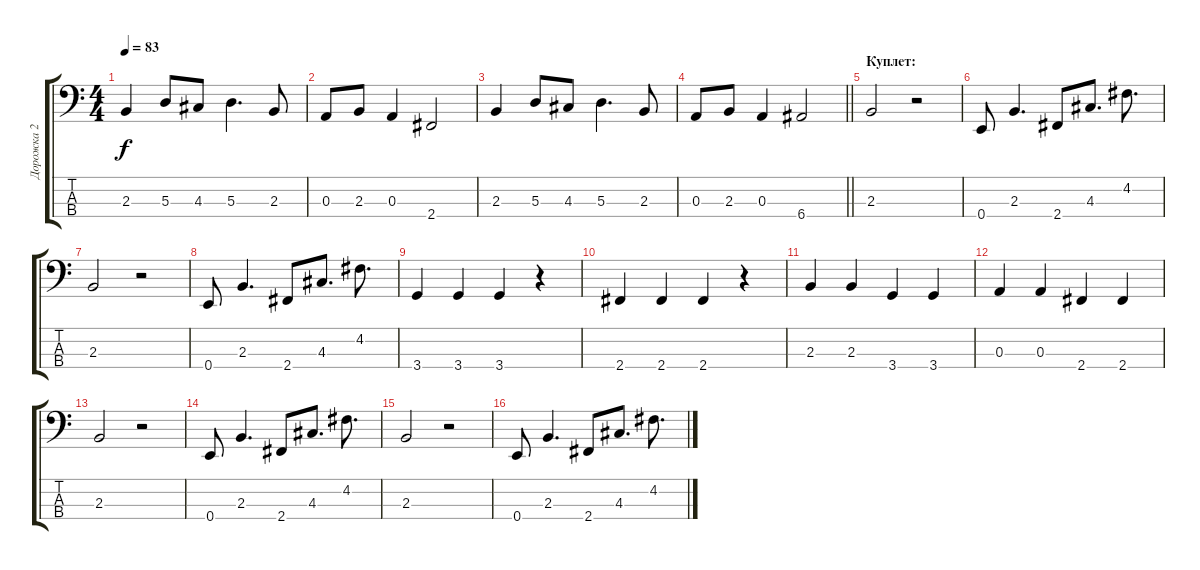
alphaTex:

\track ("Дорожка 2" "Дорожка 2") {instrument electricbassfinger}
\staff {score tabs}
\tuning (G2 D2 A1 E1) {hide}
\ts (4 4)
\tempo 83
\clef f4
\ks c
2.3.4{dy f} 5.3.8 4.3.8 5.3.4{d} 2.3.8 |
0.3.8 2.3.8 0.3.4 2.4.2 |
2.3.4 5.3.8 4.3.8 5.3.4{d} 2.3.8 |
\barLineRight lightlight
0.3.8 2.3.8 0.3.4 6.4.2 |
\section ("" "Куплет:")
2.3.2 r.2 |
0.4.8 2.3.4{d} 2.4.8 4.3.8{d} 4.2.8{d} |
2.3.2 r.2 |
0.4.8 2.3.4{d} 2.4.8 4.3.8{d} 4.2.8{d} |
3.4.4 3.4.4 3.4.4 r.4 |
2.4.4 2.4.4 2.4.4 r.4 |
2.3.4 2.3.4 3.4.4 3.4.4 |
0.3.4 0.3.4 2.4.4 2.4.4 |
2.3.2 r.2 |
0.4.8 2.3.4{d} 2.4.8 4.3.8{d} 4.2.8{d} |
2.3.2 r.2 |
0.4.8 2.3.4{d} 2.4.8 4.3.8{d} 4.2.8{d}
